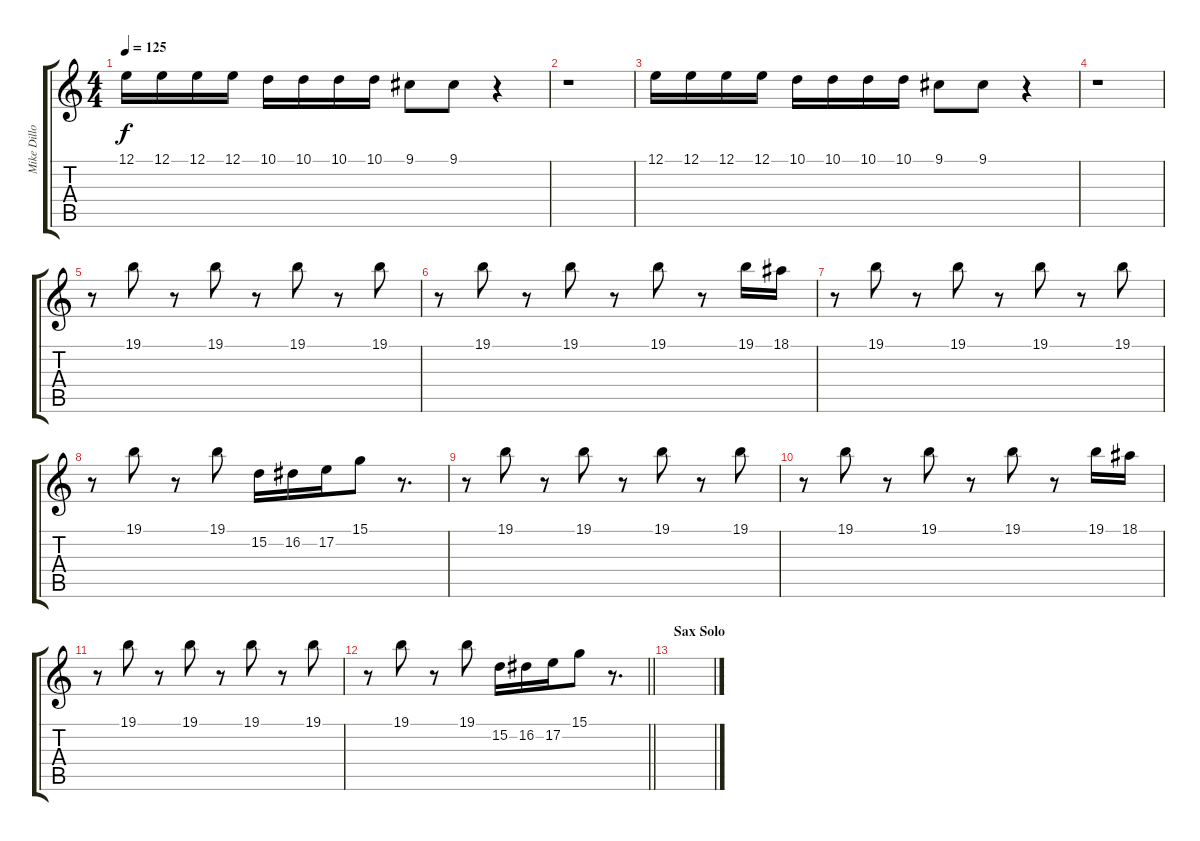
\track ("Mike Dillon (Marimba)" "Mike Dillo") {instrument xylophone}
\staff {score tabs}
\tuning (E4 B3 G3 D3 A2 E2) {hide}
\ts (4 4)
\tempo 125
\clef g2
\ks c
12.1.16{dy f} 12.1.16 12.1.16 12.1.16 10.1.16 10.1.16 10.1.16 10.1.16 9.1.8 9.1.8 r.4 |
r.1 |
12.1.16 12.1.16 12.1.16 12.1.16 10.1.16 10.1.16 10.1.16 10.1.16 9.1.8 9.1.8 r.4 |
r.1 |
r.8 19.1.8 r.8 19.1.8 r.8 19.1.8 r.8 19.1.8 |
r.8 19.1.8 r.8 19.1.8 r.8 19.1.8 r.8 19.1.16 18.1.16 |
r.8 19.1.8 r.8 19.1.8 r.8 19.1.8 r.8 19.1.8 |
r.8 19.1.8 r.8 19.1.8 15.2.16 16.2.16 17.2.16 15.1.8 r.8{d} |
r.8 19.1.8 r.8 19.1.8 r.8 19.1.8 r.8 19.1.8 |
r.8 19.1.8 r.8 19.1.8 r.8 19.1.8 r.8 19.1.16 18.1.16 |
r.8 19.1.8 r.8 19.1.8 r.8 19.1.8 r.8 19.1.8 |
\barLineRight lightlight
r.8 19.1.8 r.8 19.1.8 15.2.16 16.2.16 17.2.16 15.1.8 r.8{d} |
\section ("" "Sax Solo")
